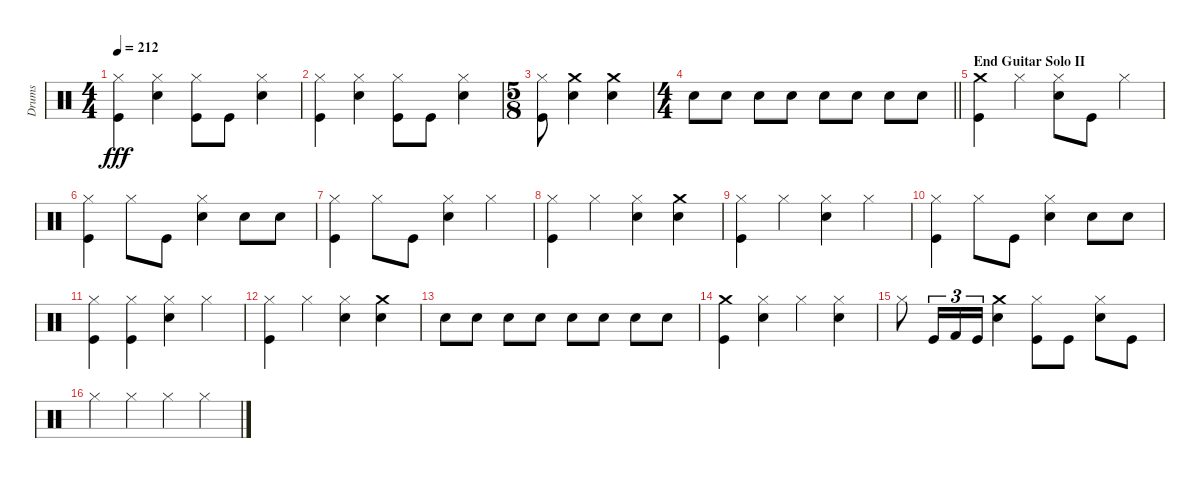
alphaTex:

\track ("Drums" "Drums") {instrument percussion}
\staff {score}
\articulation defaults
\ts (4 4)
\tempo 212
\clef neutral
\ks c
("Hi-Hat (closed)" "Kick (hit)").4{dy fff} ("Snare (hit) 2" "Hi-Hat (closed)").4 ("Hi-Hat (closed)" "Kick (hit)").8 "Kick (hit)".8 ("Snare (hit) 2" "Hi-Hat (closed)").4 |
("Hi-Hat (closed)" "Kick (hit)").4 ("Snare (hit) 2" "Hi-Hat (closed)").4 ("Kick (hit)" "Hi-Hat (closed)").8 "Kick (hit)".8 ("Hi-Hat (closed)" "Snare (hit) 2").4 |
\ts (5 8)
("Hi-Hat (closed)" "Kick (hit)").8 ("Snare (hit) 2" "Crash medium (hit)").4 ("Snare (hit) 2" "Crash medium (hit)").4 |
\ts (4 4)
\barLineRight lightlight "Snare (hit) 2".8 "Snare (hit) 2".8 "Snare (hit) 2".8 "Snare (hit) 2".8 "Snare (hit) 2".8 "Snare (hit) 2".8 "Snare (hit) 2".8 "Snare (hit) 2".8
|
\section ("" "End Guitar Solo II")
("Kick (hit)" "Crash medium (hit)").4 "Hi-Hat (closed)".4 ("Snare (hit) 2" "Hi-Hat (closed)").8 "Kick (hit)".8 "Hi-Hat (closed)".4 |
("Kick (hit)" "Hi-Hat (closed)").4 "Hi-Hat (closed)".8 "Kick (hit)".8 ("Hi-Hat (closed)" "Snare (hit) 2").4 "Snare (hit) 2".8 "Snare (hit) 2".8 |
("Hi-Hat (closed)" "Kick (hit)").4 "Hi-Hat (closed)".8 "Kick (hit)".8 ("Snare (hit) 2" "Hi-Hat (closed)").4 "Hi-Hat (closed)".4 |
("Kick (hit)" "Hi-Hat (closed)").4 "Hi-Hat (closed)".4 ("Hi-Hat (closed)" "Snare (hit) 2").4 ("Snare (hit) 2" "Crash medium (hit)").4 |
("Kick (hit)" "Hi-Hat (closed)").4 "Hi-Hat (closed)".4 ("Snare (hit) 2" "Hi-Hat (closed)").4 "Hi-Hat (closed)".4 |
("Kick (hit)" "Hi-Hat (closed)").4 "Hi-Hat (closed)".8 "Kick (hit)".8 ("Snare (hit) 2" "Hi-Hat (closed)").4 "Snare (hit) 2".8 "Snare (hit) 2".8 |
("Kick (hit)" "Hi-Hat (closed)").4 ("Kick (hit)" "Hi-Hat (closed)").4 ("Snare (hit) 2" "Hi-Hat (closed)").4 "Hi-Hat (closed)".4 |
("Kick (hit)" "Hi-Hat (closed)").4 "Hi-Hat (closed)".4 ("Snare (hit) 2" "Hi-Hat (closed)").4 ("Snare (hit) 2" "Crash medium (hit)").4 |
"Snare (hit) 2".8 "Snare (hit) 2".8 "Snare (hit) 2".8 "Snare (hit) 2".8 "Snare (hit) 2".8 "Snare (hit) 2".8 "Snare (hit) 2".8 "Snare (hit) 2".8 |
("Kick (hit)" "Crash medium (hit)").4 ("Hi-Hat (closed)" "Snare (hit) 2").4 "Hi-Hat (closed)".4 ("Snare (hit) 2" "Hi-Hat (closed)").4 |
"Hi-Hat (closed)".8 "Kick (hit)".16{tu (3 2)} "Kick (hit) 2".16{tu (3 2)} "Kick (hit)".16{tu (3 2)} ("Snare (hit) 2" "Crash medium (hit)").4 ("Kick (hit)" "Hi-Hat (closed)").8 "Kick (hit)".8 ("Snare (hit) 2" "Hi-Hat (closed)").8 "Kick (hit)".8 |
"Hi-Hat (closed)".4 "Hi-Hat (closed)".4 "Hi-Hat (closed)".4 "Hi-Hat (closed)".4
